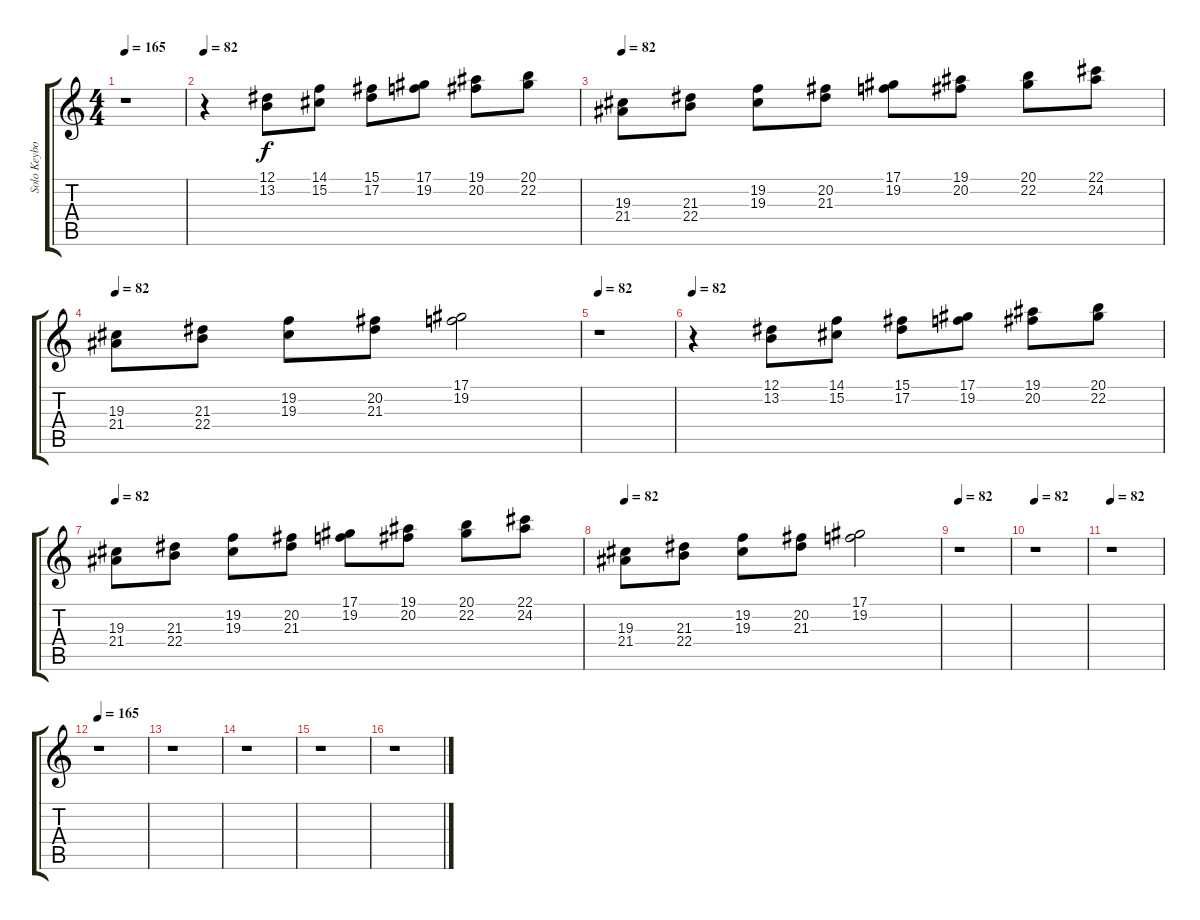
\track ("Solo Keyboard" "Solo Keybo") {instrument lead8bassandlead}
\staff {score tabs}
\tuning (Eb4 Bb3 Gb3 Db3 Ab2 Eb2) {hide}
\ts (4 4)
\tempo 165
\tempo 82
\tempo 165
\clef g2
\ks c
r.1{dy f instrument lead8bassandlead} |
\tempo 82
r.4{volume 12 balance 8 instrument churchorgan} (12.1 13.2).8 (14.1 15.2).8 (15.1 17.2).8{volume 12 balance 8 instrument churchorgan} (17.1 19.2).8 (19.1 20.2).8 (20.1 22.2).8 |
\tempo 82
(19.3 21.4).8{volume 12 balance 8 instrument churchorgan} (21.3 22.4).8 (19.2 19.3).8 (20.2 21.3).8 (17.1 19.2).8{volume 12 balance 8 instrument churchorgan} (19.1 20.2).8 (20.1 22.2).8 (22.1 24.2).8 |
\tempo 82
(19.3 21.4).8{volume 12 balance 8 instrument churchorgan} (21.3 22.4).8 (19.2 19.3).8 (20.2 21.3).8 (17.1 19.2).2{volume 12 balance 8 instrument churchorgan} |
\tempo 82
r.1 |
\tempo 82
r.4{volume 12 balance 8 instrument churchorgan} (12.1 13.2).8 (14.1 15.2).8 (15.1 17.2).8{volume 12 balance 8 instrument churchorgan} (17.1 19.2).8 (19.1 20.2).8 (20.1 22.2).8 |
\tempo 82
(19.3 21.4).8{volume 12 balance 8 instrument churchorgan} (21.3 22.4).8 (19.2 19.3).8 (20.2 21.3).8 (17.1 19.2).8{volume 12 balance 8 instrument churchorgan} (19.1 20.2).8 (20.1 22.2).8 (22.1 24.2).8 |
\tempo 82
(19.3 21.4).8{volume 12 balance 8 instrument churchorgan} (21.3 22.4).8 (19.2 19.3).8 (20.2 21.3).8 (17.1 19.2).2{volume 12 balance 8 instrument churchorgan} |
\tempo 82
r.1{volume 13 balance 0 instrument lead8bassandlead} |
\tempo 82
r.1 |
\tempo 82
r.1 |
\tempo 165
r.1 |
r.1 |
r.1 |
r.1 |
r.1
